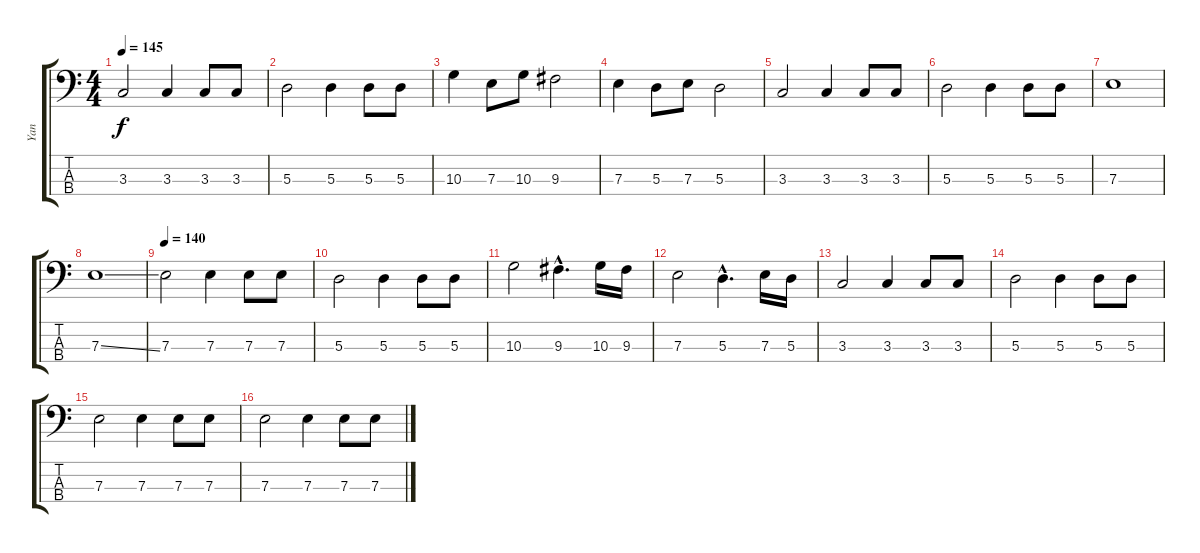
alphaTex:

\track ("Yan" "Yan") {instrument electricbasspick}
\staff {score tabs}
\tuning (G2 D2 A1 E1) {hide}
\ts (4 4)
\tempo 145
\clef f4
\ks c
3.3.2{dy f} 3.3.4 3.3.8 3.3.8 |
5.3.2 5.3.4 5.3.8 5.3.8 |
10.3.4 7.3.8 10.3.8 9.3.2 |
7.3.4 5.3.8 7.3.8 5.3.2 |
3.3.2 3.3.4 3.3.8 3.3.8 |
5.3.2 5.3.4 5.3.8 5.3.8 |
7.3.1 |
7.3{ss}.1 |
\tempo 140
7.3.2 7.3.4 7.3.8 7.3.8 |
5.3.2 5.3.4 5.3.8 5.3.8 |
10.3.2 9.3{hac}.4{d} 10.3.16 9.3.16 |
7.3.2 5.3{hac}.4{d} 7.3.16 5.3.16 |
3.3.2 3.3.4 3.3.8 3.3.8 |
5.3.2 5.3.4 5.3.8 5.3.8 |
7.3.2 7.3.4 7.3.8 7.3.8 |
7.3.2 7.3.4 7.3.8 7.3.8
